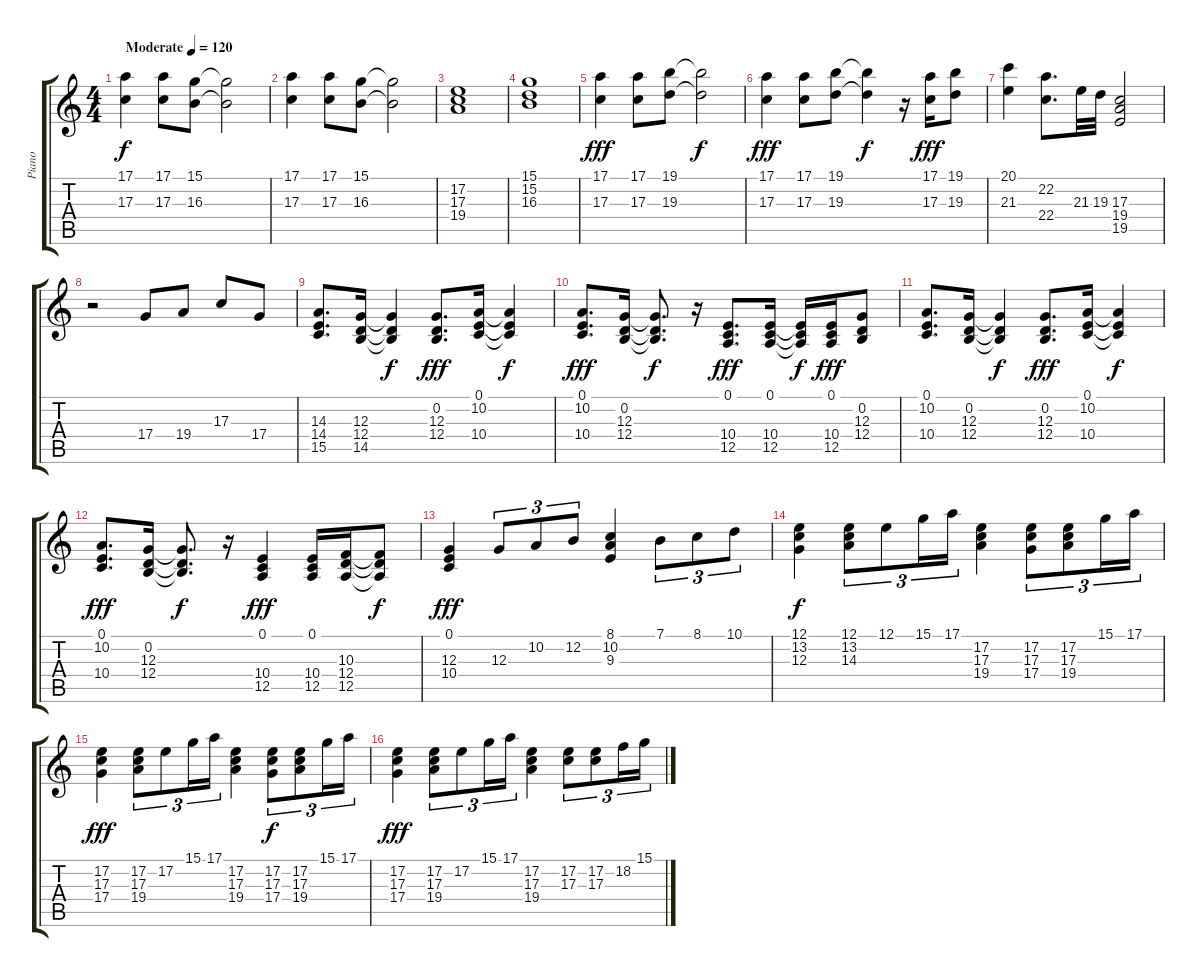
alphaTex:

\track ("Piano" "Piano") {instrument acousticgrandpiano}
\staff {score tabs}
\tuning (E4 B3 G3 D3 A2 E2) {hide}
\ts (4 4)
\tempo (120 "Moderate")
\clef g2
\ks c
(17.1 17.3).4{dy f instrument acousticgrandpiano} (17.1 17.3).8 (15.1 16.3).8 (15.1{t} 16.3{t}).2 |
(17.1 17.3).4 (17.1 17.3).8 (15.1 16.3).8 (15.1{t} 16.3{t}).2 |
(17.2 17.3 19.4).1 |
(15.1 15.2 16.3).1 |
(17.1 17.3).4{dy fff} (17.1 17.3).8 (19.1 19.3).8 (19.1{t} 19.3{t}).2{dy f} |
(17.1 17.3).4{dy fff} (17.1 17.3).8 (19.1 19.3).8 (19.1{t} 19.3{t}).4{dy f} r.16 (17.1 17.3).16{dy fff} (19.1 19.3).8 |
(20.1 21.3).4 (22.2 22.4).8{d} 21.3.32 19.3.32 (17.3 19.4 19.5).2 |
r.2 17.4.8 19.4.8 17.3.8 17.4.8 |
(14.3 14.4 15.5).8{d} (12.3 12.4 14.5).16 (12.3{t} 12.4{t} 14.5{t}).4{dy f} (0.2 12.3 12.4).8{d dy fff} (0.1 10.2 10.4).16 (0.1{t} 10.2{t} 10.4{t}).4{dy f} |
(0.1 10.2 10.4).8{d dy fff} (0.2 12.3 12.4).16 (0.2{t} 12.3{t} 12.4{t}).8{d dy f} r.16 (0.1 10.4 12.5).8{d dy fff} (0.1 10.4 12.5).16 (0.1{t} 10.4{t} 12.5{t}).16{dy f} (0.1 10.4 12.5).16{dy fff} (0.2 12.3 12.4).8 |
(0.1 10.2 10.4).8{d} (0.2 12.3 12.4).16 (0.2{t} 12.3{t} 12.4{t}).4{dy f} (0.2 12.3 12.4).8{d dy fff} (0.1 10.2 10.4).16 (0.1{t} 10.2{t} 10.4{t}).4{dy f} |
(0.1 10.2 10.4).8{d dy fff} (0.2 12.3 12.4).16 (0.2{t} 12.3{t} 12.4{t}).8{d dy f} r.16 (0.1 10.4 12.5).4{dy fff} (0.1 10.4 12.5).16 (10.3 12.4 12.5).16 (10.3{t} 12.4{t} 12.5{t}).8{dy f} |
(0.1 12.3 10.4).4{dy fff} 12.3.8{tu (3 2)} 10.2.8{tu (3 2)} 12.2.8{tu (3 2)} (8.1 10.2 9.3).4 7.1.8{tu (3 2)} 8.1.8{tu (3 2)} 10.1.8{tu (3 2)} |
(12.1 13.2 12.3).4{dy f} (12.1 13.2 14.3).8{tu (3 2)} 12.1.8{tu (3 2)} 15.1.16{tu (3 2)} 17.1.16{tu (3 2)} (17.2 17.3 19.4).4 (17.2 17.3 17.4).8{tu (3 2)} (17.2 17.3 19.4).8{tu (3 2)} 15.1.16{tu (3 2)} 17.1.16{tu (3 2)} |
(17.2 17.3 17.4).4{dy fff} (17.2 17.3 19.4).8{tu (3 2)} 17.2.8{tu (3 2)} 15.1.16{tu (3 2)} 17.1.16{tu (3 2)} (17.2 17.3 19.4).4 (17.2 17.3 17.4).8{tu (3 2) dy f} (17.2 17.3 19.4).8{tu (3 2)} 15.1.16{tu (3 2)} 17.1.16{tu (3 2)} |
(17.2 17.3 17.4).4{dy fff} (17.2 17.3 19.4).8{tu (3 2)} 17.2.8{tu (3 2)} 15.1.16{tu (3 2)} 17.1.16{tu (3 2)} (17.2 17.3 19.4).4 (17.2 17.3).8{tu (3 2)} (17.2 17.3).8{tu (3 2)} 18.2.16{tu (3 2)} 15.1.16{tu (3 2)}
